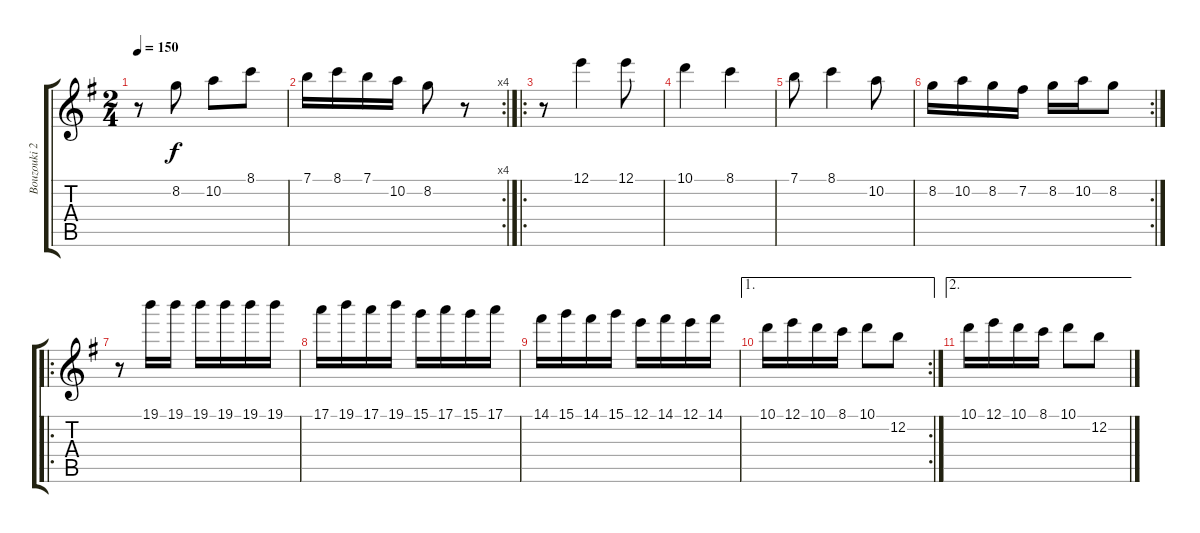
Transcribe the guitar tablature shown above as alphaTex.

\track ("Bouzouki 2" "Bouzouki 2") {instrument acousticguitarsteel}
\staff {score tabs}
\tuning (E4 B3 G3 D3 A2 E2) {hide}
\ts (2 4)
\tempo 150
\clef g2
\ks g
r.8{dy f} 8.2.8 10.2.8 8.1.8 |
\rc 4
7.1.16 8.1.16 7.1.16 10.2.16 8.2.8 r.8 |
\ro
r.8 12.1.4 12.1.8 |
10.1.4 8.1.4 |
7.1.8 8.1.4 10.2.8 |
\rc 2
8.2.16 10.2.16 8.2.16 7.2.16 8.2.16 10.2.16 8.2.8 |
\ro
r.8 19.1.16 19.1.16 19.1.16 19.1.16 19.1.16 19.1.16 |
17.1.16 19.1.16 17.1.16 19.1.16 15.1.16 17.1.16 15.1.16 17.1.16 |
14.1.16 15.1.16 14.1.16 15.1.16 12.1.16 14.1.16 12.1.16 14.1.16 |
\ae 1
\rc 2
10.1.16 12.1.16 10.1.16 8.1.16 10.1.8 12.2.8 |
\ae 2
10.1.16 12.1.16 10.1.16 8.1.16 10.1.8 12.2.8
